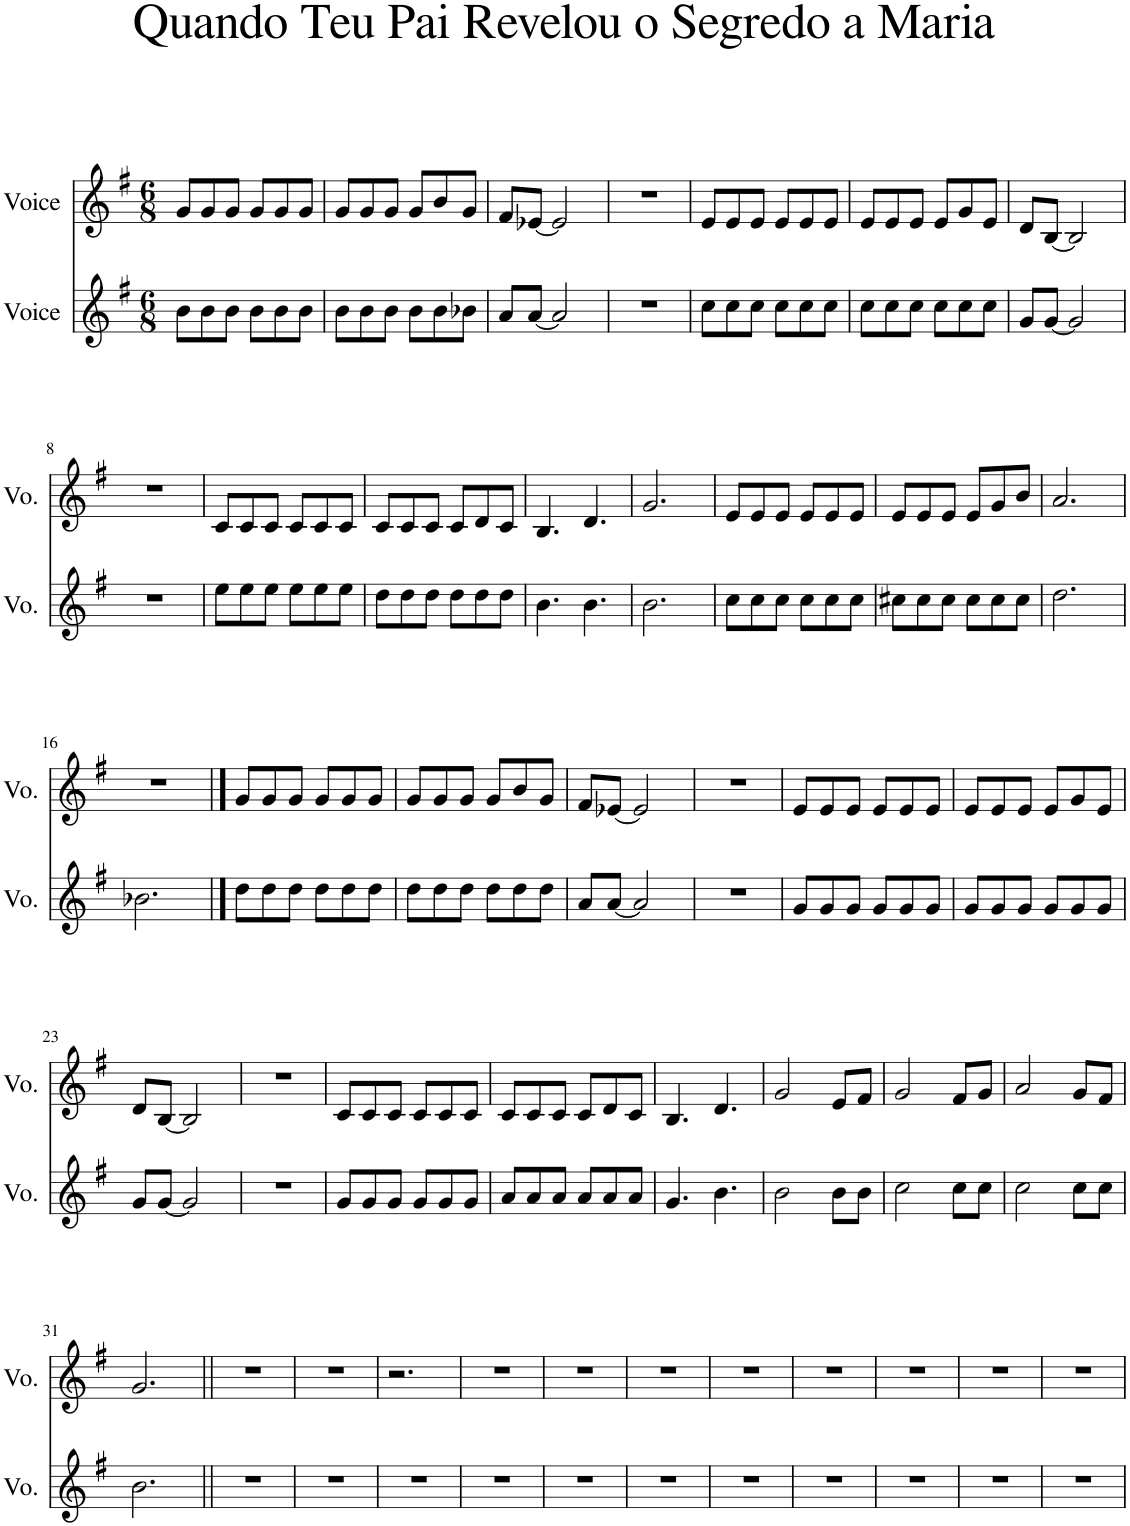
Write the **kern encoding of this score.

**kern	**kern
*part2	*part1
*staff2	*staff1
*I"Voice	*I"Voice
*I'Vo.	*I'Vo.
*clefG2	*clefG2
*k[f#]	*k[f#]
*M6/8	*M6/8
=1	=1
8b\L	8g/L
8b\	8g/
8b\J	8g/J
8b\L	8g/L
8b\	8g/
8b\J	8g/J
=2	=2
8b\L	8g/L
8b\	8g/
8b\J	8g/J
8b\L	8g/L
8b\	8b/
8b-X\J	8g/J
=3	=3
8a/L	8f#/L
[8a/J	[8e-X/J
2a/]	2e-/]
=4	=4
2.r	2.r
=5	=5
8cc\L	8e/L
8cc\	8e/
8cc\J	8e/J
8cc\L	8e/L
8cc\	8e/
8cc\J	8e/J
=6	=6
8cc\L	8e/L
8cc\	8e/
8cc\J	8e/J
8cc\L	8e/L
8cc\	8g/
8cc\J	8e/J
=7	=7
8g/L	8d/L
[8g/J	[8B/J
2g/]	2B/]
!!LO:LB:g=z
=8	=8
2.r	2.r
=9	=9
8ee\L	8c/L
8ee\	8c/
8ee\J	8c/J
8ee\L	8c/L
8ee\	8c/
8ee\J	8c/J
=10	=10
8dd\L	8c/L
8dd\	8c/
8dd\J	8c/J
8dd\L	8c/L
8dd\	8d/
8dd\J	8c/J
=11	=11
4.b\	4.B/
4.b\	4.d/
=12	=12
2.b\	2.g/
=13	=13
8cc\L	8e/L
8cc\	8e/
8cc\J	8e/J
8cc\L	8e/L
8cc\	8e/
8cc\J	8e/J
=14	=14
8cc#X\L	8e/L
8cc#\	8e/
8cc#\J	8e/J
8cc#\L	8e/L
8cc#\	8g/
8cc#\J	8b/J
=15	=15
2.dd\	2.a/
!!LO:LB:g=z
=16	=16
2.b-X\	2.r
==17	==17
8dd\L	8g/L
8dd\	8g/
8dd\J	8g/J
8dd\L	8g/L
8dd\	8g/
8dd\J	8g/J
=18	=18
8dd\L	8g/L
8dd\	8g/
8dd\J	8g/J
8dd\L	8g/L
8dd\	8b/
8dd\J	8g/J
=19	=19
8a/L	8f#/L
[8a/J	[8e-X/J
2a/]	2e-/]
=20	=20
2.r	2.r
=21	=21
8g/L	8e/L
8g/	8e/
8g/J	8e/J
8g/L	8e/L
8g/	8e/
8g/J	8e/J
=22	=22
8g/L	8e/L
8g/	8e/
8g/J	8e/J
8g/L	8e/L
8g/	8g/
8g/J	8e/J
!!LO:LB:g=z
=23	=23
8g/L	8d/L
[8g/J	[8B/J
2g/]	2B/]
=24	=24
2.r	2.r
=25	=25
8g/L	8c/L
8g/	8c/
8g/J	8c/J
8g/L	8c/L
8g/	8c/
8g/J	8c/J
=26	=26
8a/L	8c/L
8a/	8c/
8a/J	8c/J
8a/L	8c/L
8a/	8d/
8a/J	8c/J
=27	=27
4.g/	4.B/
4.b\	4.d/
=28	=28
2b\	2g/
8b\L	8e/L
8b\J	8f#/J
=29	=29
2cc\	2g/
8cc\L	8f#/L
8cc\J	8g/J
=30	=30
2cc\	2a/
8cc\L	8g/L
8cc\J	8f#/J
!!LO:LB:g=z
=31	=31
2.b\	2.g/
=32||	=32||
2.r	2.r
=33	=33
2.r	2.r
=34	=34
2.r	2.r
=35	=35
2.r	2.r
=36	=36
2.r	2.r
=37	=37
2.r	2.r
=38	=38
2.r	2.r
=39	=39
2.r	2.r
=40	=40
2.r	2.r
=41	=41
2.r	2.r
=42	=42
2.r	2.r
=	=
*-	*-
